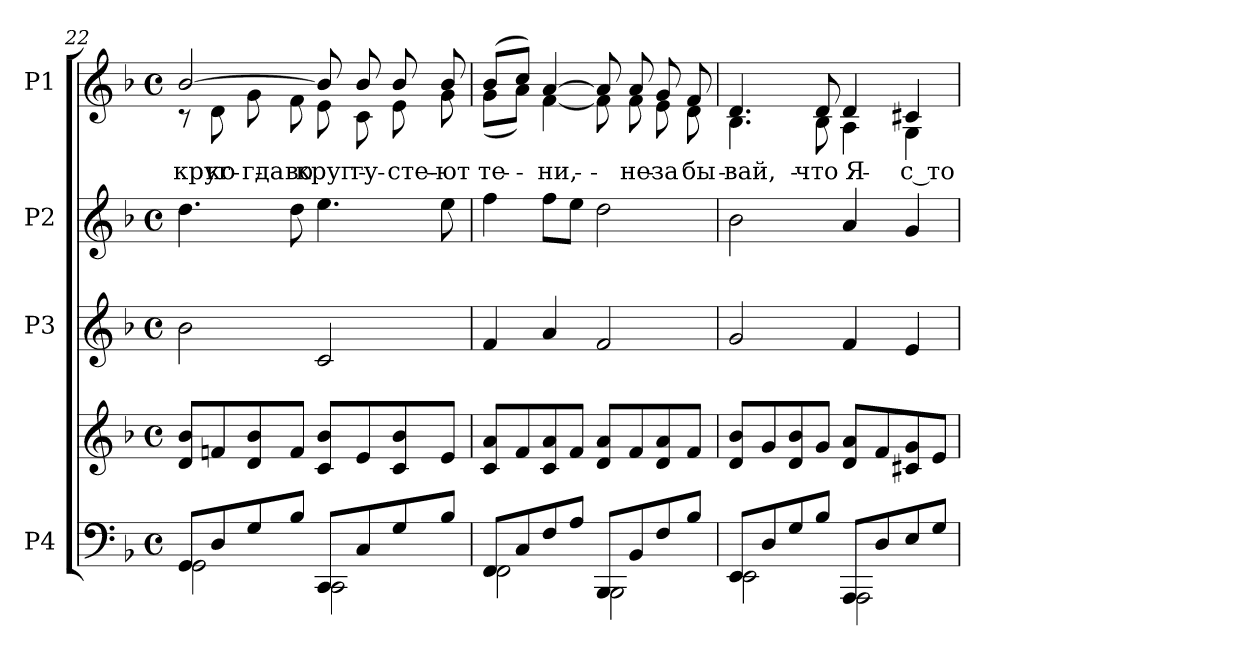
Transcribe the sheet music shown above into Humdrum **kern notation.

**kern	**kern	**kern	**kern	**kern	**text
*part4	*part4	*part3	*part2	*part1	*part1
*staff5	*staff4	*staff3	*staff2	*staff1	*staff1
*I"P4	*	*I"P3	*I"P2	*I"P1	*
!!LO:LB:g=z
*clefF4	*clefG2	*clefG2	*clefG2	*clefG2	*
*k[b-]	*k[b-]	*k[b-]	*k[b-]	*k[b-]	*
*F:	*F:	*F:	*F:	*F:	*
*M4/4	*M4/4	*M4/4	*M4/4	*M4/4	*
*met(c)	*met(c)	*met(c)	*met(c)	*met(c)	*
=22	=22	=22	=22	=22	=22
*^	*	*	*	*	*
!	!	!	!	!	!	!LO:LY:b:color=#000000
*	*	*	*	*	*^	*
8GGi/L	2GGi\	8di/ 8b-iL	2b-i\	4.ddi\	[>2b-i/	8r	-круг-
!	!	!	!	!	!	!	!LO:LY:b:color=#000000
8Di/	.	8fni/	.	.	.	8di\	ко-
!	!	!	!	!	!	!	!LO:LY:b:color=#000000
8Gi/	.	8di/ 8b-i	.	.	.	8gi\	-гда
!	!	!	!	!	!	!	!LO:LY:b:color=#000000
8B-i/J	.	8fi/J	.	8ddi\	.	8fi\	во-
!	!	!	!	!	!	!	!LO:LY:b:color=#000000
8CCi/L	2CCi\	8ci/ 8b-iL	2ci/	4.eei\	8b-i/]	8ei\	-круг
!	!	!	!	!	!	!	!LO:LY:b:color=#000000
!	!	!	!	!	!	!	!LO:LY:b:color=#000000
8Ci/	.	8ei/	.	.	8b-i/	8ci\	гу-
!	!	!	!	!	!	!	!LO:LY:b:color=#000000
!	!	!	!	!	!	!	!LO:LY:b:color=#000000
8Gi/	.	8ci/ 8b-i	.	.	8b-i/	8ei\	-сте-
!	!	!	!	!	!	!	!LO:LY:b:color=#000000
!	!	!	!	!	!	!	!LO:LY:b:color=#000000
8B-i/J	.	8ei/J	.	8eei\	8b-i/	8gi\	-ют
=23	=23	=23	=23	=23	=23	=23	=23
!	!	!	!	!	!	!	!LO:LY:b:color=#000000
!	!	!	!	!	!	!	!LO:LY:b:color=#000000
8FFi/L	2FFi\	8ci/ 8aiL	4fi/	4ffi\	(8b-i/L	(8gi\L	те-
8Ci/	.	8fi/	.	.	8cci/J)	8ai\J)	.
!	!	!	!	!	!	!	!LO:LY:b:color=#000000
!	!	!	!	!	!	!	!LO:LY:b:color=#000000
8Fi/	.	8ci/ 8ai	4ai/	8ffi\L	[>4ai/	[<4fi\	-ни,-
8Ai/J	.	8fi/J	.	8eei\J	.	.	.
8BBB-i/L	2BBB-i\	8di/ 8aiL	2fi/	2ddi\	8ai/]	8fi\]	.
!	!	!	!	!	!	!	!LO:LY:b:color=#000000
!	!	!	!	!	!	!	!LO:LY:b:color=#000000
8BB-i/	.	8fi/	.	.	8ai/	8fi\	-не
!	!	!	!	!	!	!	!LO:LY:b:color=#000000
!	!	!	!	!	!	!	!LO:LY:b:color=#000000
8Fi/	.	8di/ 8ai	.	.	8gi/	8ei\	за
!	!	!	!	!	!	!	!LO:LY:b:color=#000000
!	!	!	!	!	!	!	!LO:LY:b:color=#000000
8B-i/J	.	8fi/J	.	.	8fi/	8di\	бы
=24	=24	=24	=24	=24	=24	=24	=24
!	!	!	!	!	!	!	!LO:LY:b:color=#000000
!	!	!	!	!	!	!	!LO:LY:b:color=#000000
8EEi/L	2EEi\	8di/ 8b-iL	2gi/	2b-i\	4.di/	4.B-i\	вай,
8Di/	.	8gi/	.	.	.	.	.
8Gi/	.	8di/ 8b-i	.	.	.	.	.
!	!	!	!	!	!	!	!LO:LY:b:color=#000000
!	!	!	!	!	!	!	!LO:LY:b:color=#000000
8B-i/J	.	8gi/J	.	.	8di/	8B-i\	что
!	!	!	!	!	!	!	!LO:LY:b:color=#000000
!	!	!	!	!	!	!	!LO:LY:b:color=#000000
8AAAi/L	2AAAi\	8di/ 8aiL	4fi/	4ai/	4di/	4Ai\	Я
8Di/	.	8fi/	.	.	.	.	.
!	!	!	!	!	!	!	!LO:LY:b:color=#000000
!	!	!	!	!	!	!	!LO:LY:b:color=#000000
8Ei/	.	8c#Xi/ 8gi	4ei/	4gi/	4c#Xi/	4Gi\	с то-
8Gi/J	.	8ei/J	.	.	.	.	.
*v	*v	*	*	*	*v	*v	*
=	=	=	=	=	=
*-	*-	*-	*-	*-	*-
